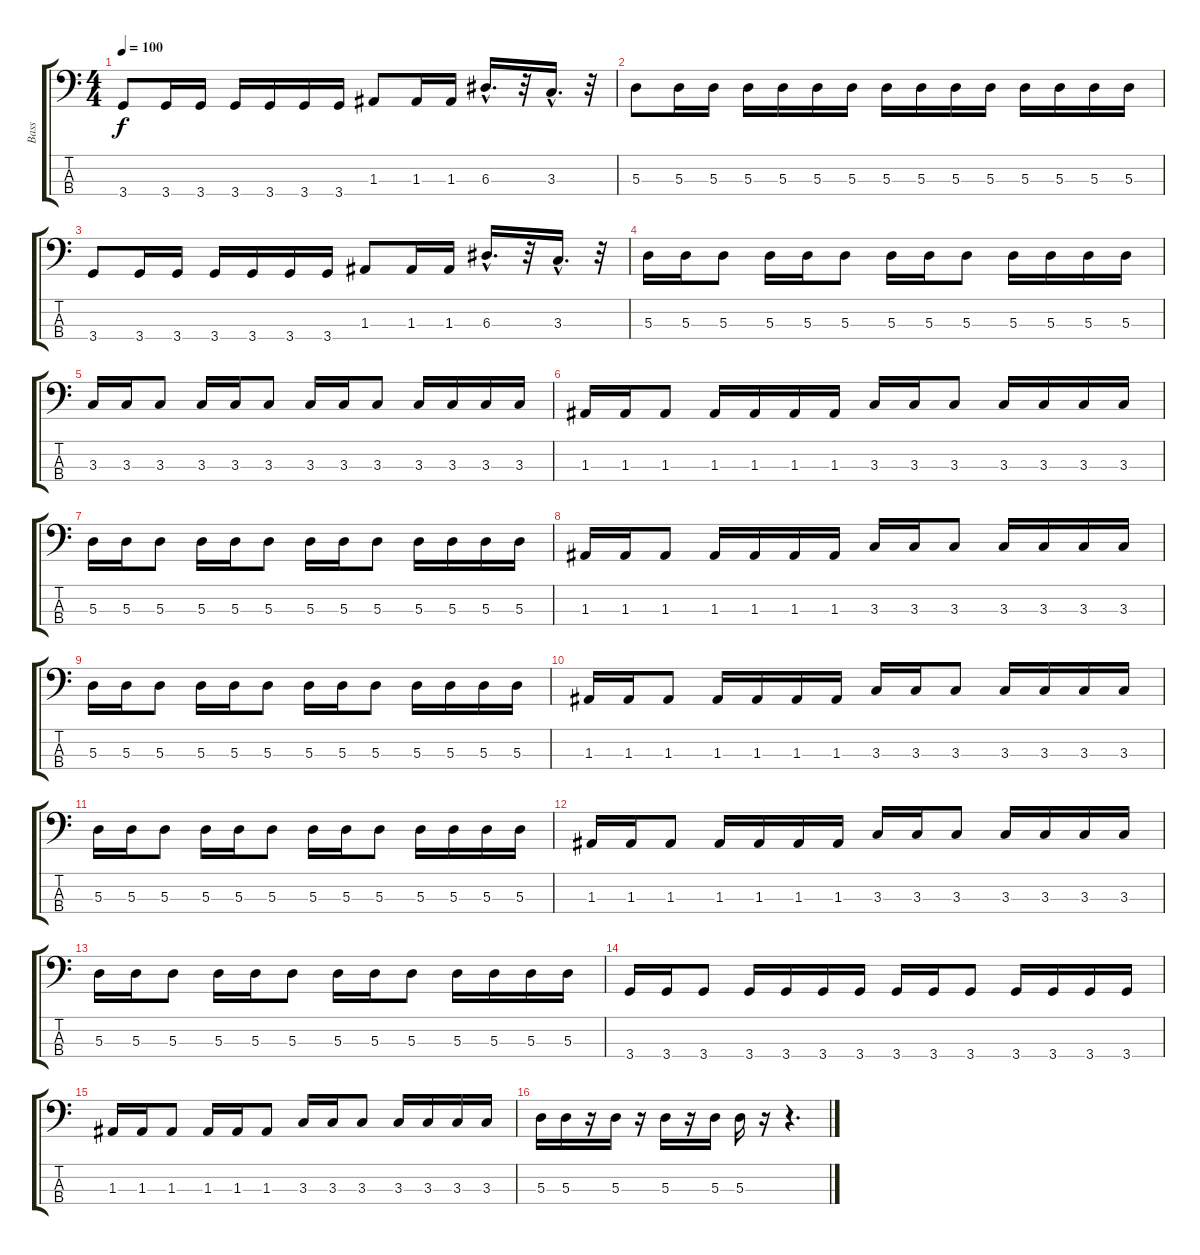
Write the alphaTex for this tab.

\track ("Bass" "Bass") {instrument electricbasspick}
\staff {score tabs}
\tuning (G2 D2 A1 E1) {hide}
\ts (4 4)
\tempo 100
\clef f4
\ks c
3.4.8{dy f} 3.4.16 3.4.16 3.4.16 3.4.16 3.4.16 3.4.16 1.3.8 1.3.16 1.3.16 6.3{hac}.16{d} r.32 3.3{hac}.16{d} r.32 |
5.3.8 5.3.16 5.3.16 5.3.16 5.3.16 5.3.16 5.3.16 5.3.16 5.3.16 5.3.16 5.3.16 5.3.16 5.3.16 5.3.16 5.3.16 |
3.4.8 3.4.16 3.4.16 3.4.16 3.4.16 3.4.16 3.4.16 1.3.8 1.3.16 1.3.16 6.3{hac}.16{d} r.32 3.3{hac}.16{d} r.32 |
5.3.16 5.3.16 5.3.8 5.3.16 5.3.16 5.3.8 5.3.16 5.3.16 5.3.8 5.3.16 5.3.16 5.3.16 5.3.16 |
3.3.16 3.3.16 3.3.8 3.3.16 3.3.16 3.3.8 3.3.16 3.3.16 3.3.8 3.3.16 3.3.16 3.3.16 3.3.16 |
1.3.16 1.3.16 1.3.8 1.3.16 1.3.16 1.3.16 1.3.16 3.3.16 3.3.16 3.3.8 3.3.16 3.3.16 3.3.16 3.3.16 |
5.3.16 5.3.16 5.3.8 5.3.16 5.3.16 5.3.8 5.3.16 5.3.16 5.3.8 5.3.16 5.3.16 5.3.16 5.3.16 |
1.3.16 1.3.16 1.3.8 1.3.16 1.3.16 1.3.16 1.3.16 3.3.16 3.3.16 3.3.8 3.3.16 3.3.16 3.3.16 3.3.16 |
5.3.16 5.3.16 5.3.8 5.3.16 5.3.16 5.3.8 5.3.16 5.3.16 5.3.8 5.3.16 5.3.16 5.3.16 5.3.16 |
1.3.16 1.3.16 1.3.8 1.3.16 1.3.16 1.3.16 1.3.16 3.3.16 3.3.16 3.3.8 3.3.16 3.3.16 3.3.16 3.3.16 |
5.3.16 5.3.16 5.3.8 5.3.16 5.3.16 5.3.8 5.3.16 5.3.16 5.3.8 5.3.16 5.3.16 5.3.16 5.3.16 |
1.3.16 1.3.16 1.3.8 1.3.16 1.3.16 1.3.16 1.3.16 3.3.16 3.3.16 3.3.8 3.3.16 3.3.16 3.3.16 3.3.16 |
5.3.16 5.3.16 5.3.8 5.3.16 5.3.16 5.3.8 5.3.16 5.3.16 5.3.8 5.3.16 5.3.16 5.3.16 5.3.16 |
3.4.16 3.4.16 3.4.8 3.4.16 3.4.16 3.4.16 3.4.16 3.4.16 3.4.16 3.4.8 3.4.16 3.4.16 3.4.16 3.4.16 |
1.3.16 1.3.16 1.3.8 1.3.16 1.3.16 1.3.8 3.3.16 3.3.16 3.3.8 3.3.16 3.3.16 3.3.16 3.3.16 |
5.3.16 5.3.16 r.16 5.3.16 r.16 5.3.16 r.16 5.3.16 5.3.16 r.16 r.4{d}
